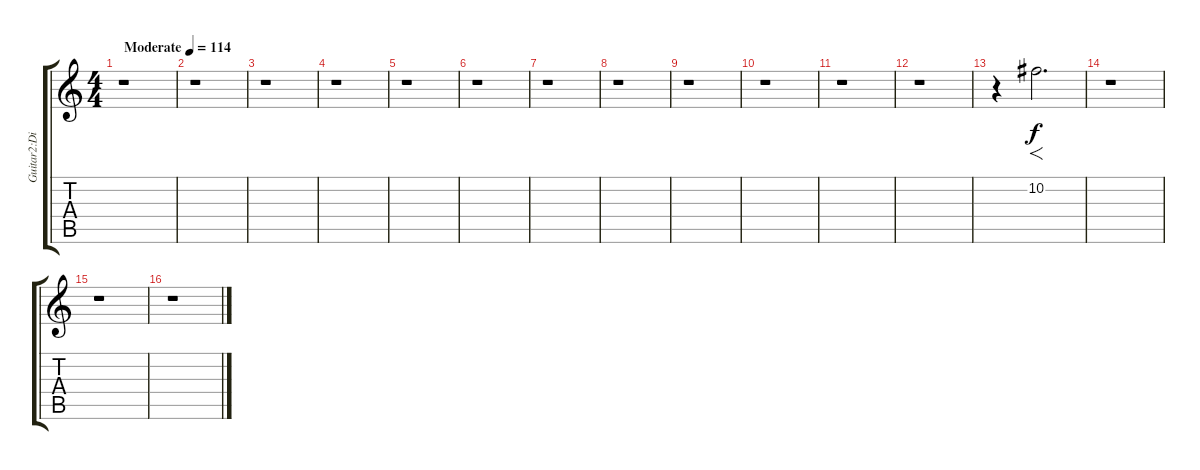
\track ("Guitar2:Distortion<1 Half Down, 6th=B>" "Guitar2:Di") {instrument distortionguitar}
\staff {score tabs}
\tuning (Db4 Ab3 E3 B2 Gb2 B1) {hide}
\ts (4 4)
\tempo (114 "Moderate")
\clef g2
\ks c
r.1{dy f instrument distortionguitar} |
r.1 |
r.1 |
r.1 |
r.1 |
r.1 |
r.1 |
r.1 |
r.1 |
r.1 |
r.1 |
r.1 |
r.4 10.2.2{f d} |
r.1 |
r.1 |
r.1
